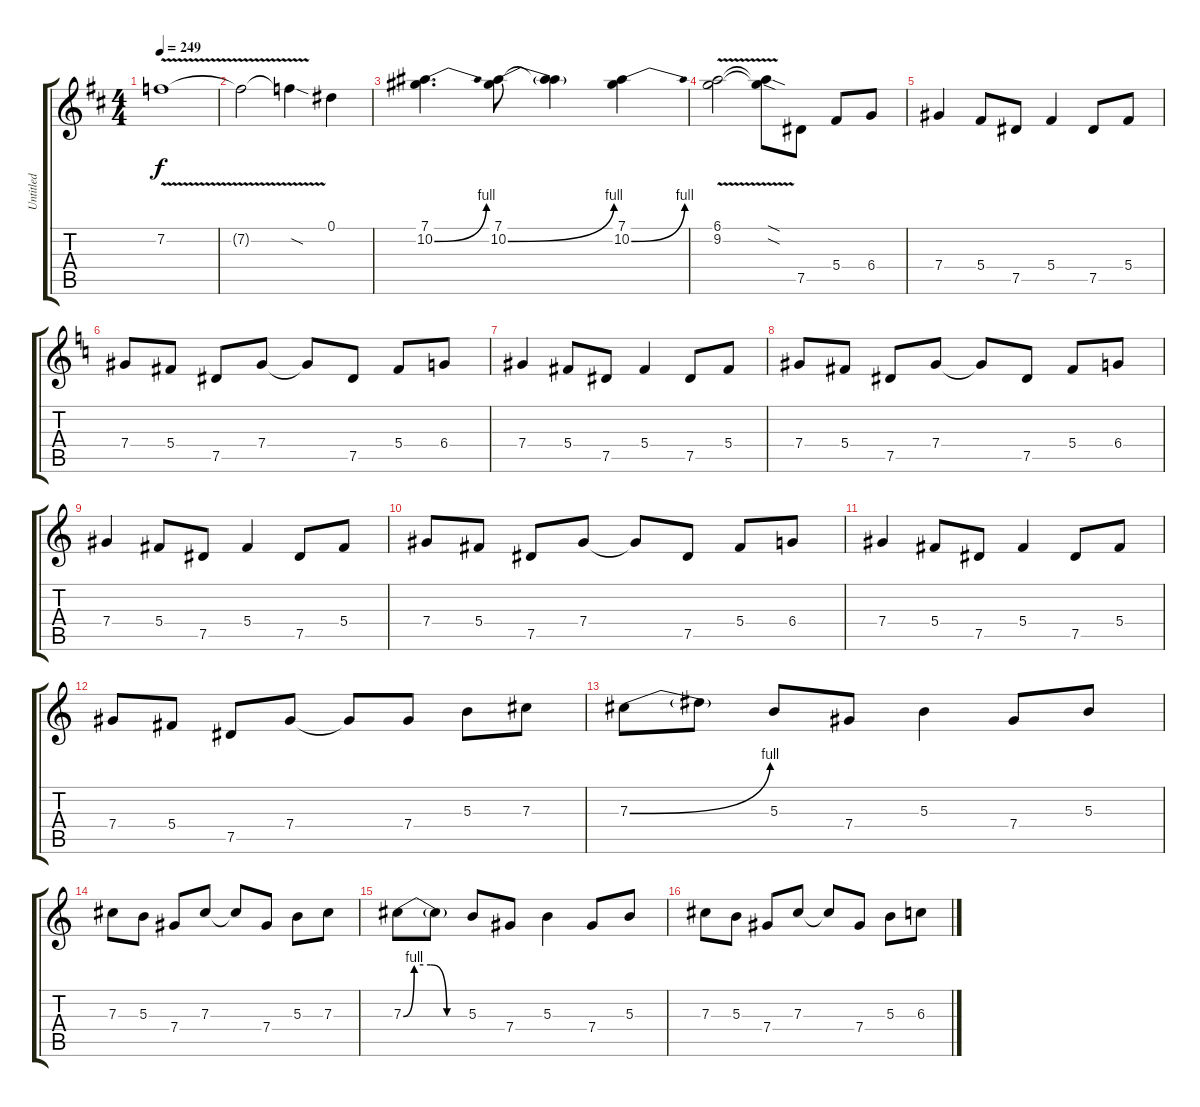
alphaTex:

\track ("Untitled" "Untitled") {instrument distortionguitar}
\staff {score tabs}
\tuning (Eb4 Bb3 Gb3 Db3 Ab2 Eb2) {hide}
\ts (4 4)
\tempo 249
\clef g2
\ks d
7.2{v}.1{dy f} |
7.2{v t}.2 7.2{sod t}.4 0.1.4 |
(7.1 10.2{be (bend 0 0 60 4)}).4{d} (7.1 10.2{be (bend 0 0 60 4)}).8 (7.1{t} 10.2{t}).4 (7.1 10.2{be (bend 0 0 60 4)}).4 |
(6.1{v} 9.2{v}).2 (6.1{sod t} 9.2{sod t}).8 7.5.8 5.4.8 6.4.8 |
7.4.4 5.4.8 7.5.8 5.4.4 7.5.8 5.4.8 |
\ks c
7.4.8 5.4.8 7.5.8 7.4.8 7.4{t}.8 7.5.8 5.4.8 6.4.8 |
7.4.4 5.4.8 7.5.8 5.4.4 7.5.8 5.4.8 |
7.4.8 5.4.8 7.5.8 7.4.8 7.4{t}.8 7.5.8 5.4.8 6.4.8 |
7.4.4 5.4.8 7.5.8 5.4.4 7.5.8 5.4.8 |
7.4.8 5.4.8 7.5.8 7.4.8 7.4{t}.8 7.5.8 5.4.8 6.4.8 |
7.4.4 5.4.8 7.5.8 5.4.4 7.5.8 5.4.8 |
7.4.8 5.4.8 7.5.8 7.4.8 7.4{t}.8 7.4.8 5.3.8 7.3.8 |
7.3{be (bend 0 0 60 4)}.8 7.3{t}.8 5.3.8 7.4.8 5.3.4 7.4.8 5.3.8 |
7.3.8 5.3.8 7.4.8 7.3.8 7.3{t}.8 7.4.8 5.3.8 7.3.8 |
7.3{be (custom 0 0 10 4 25 4 40 0 60 0)}.8 7.3{t}.8 5.3.8 7.4.8 5.3.4 7.4.8 5.3.8 |
7.3.8 5.3.8 7.4.8 7.3.8 7.3{t}.8 7.4.8 5.3.8 6.3.8
